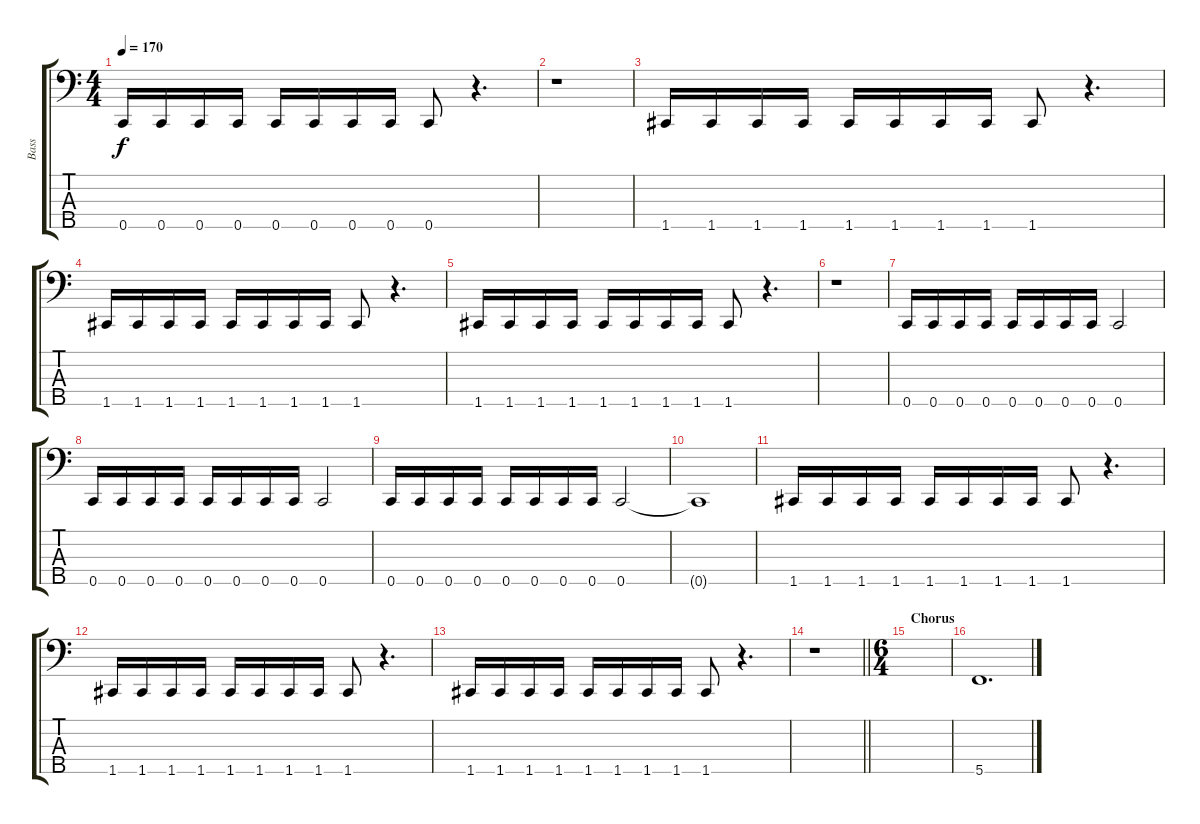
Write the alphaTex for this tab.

\track ("Bass" "Bass") {instrument electricbasspick}
\staff {score tabs}
\tuning (Bb2 F2 C2 G1 C1) {hide}
\ts (4 4)
\tempo 170
\clef f4
\ks c
0.5.16{dy f} 0.5.16 0.5.16 0.5.16 0.5.16 0.5.16 0.5.16 0.5.16 0.5.8 r.4{d} |
r.1 |
1.5.16 1.5.16 1.5.16 1.5.16 1.5.16 1.5.16 1.5.16 1.5.16 1.5.8 r.4{d} |
1.5.16 1.5.16 1.5.16 1.5.16 1.5.16 1.5.16 1.5.16 1.5.16 1.5.8 r.4{d} |
1.5.16 1.5.16 1.5.16 1.5.16 1.5.16 1.5.16 1.5.16 1.5.16 1.5.8 r.4{d} |
r.1 |
0.5.16 0.5.16 0.5.16 0.5.16 0.5.16 0.5.16 0.5.16 0.5.16 0.5.2 |
0.5.16 0.5.16 0.5.16 0.5.16 0.5.16 0.5.16 0.5.16 0.5.16 0.5.2 |
0.5.16 0.5.16 0.5.16 0.5.16 0.5.16 0.5.16 0.5.16 0.5.16 0.5.2 |
0.5{t}.1 |
1.5.16 1.5.16 1.5.16 1.5.16 1.5.16 1.5.16 1.5.16 1.5.16 1.5.8 r.4{d} |
1.5.16 1.5.16 1.5.16 1.5.16 1.5.16 1.5.16 1.5.16 1.5.16 1.5.8 r.4{d} |
1.5.16 1.5.16 1.5.16 1.5.16 1.5.16 1.5.16 1.5.16 1.5.16 1.5.8 r.4{d} |
\barLineRight lightlight
r.1 |
\ts (6 4)
\section ("" "Chorus")
|
5.5.1{d}
